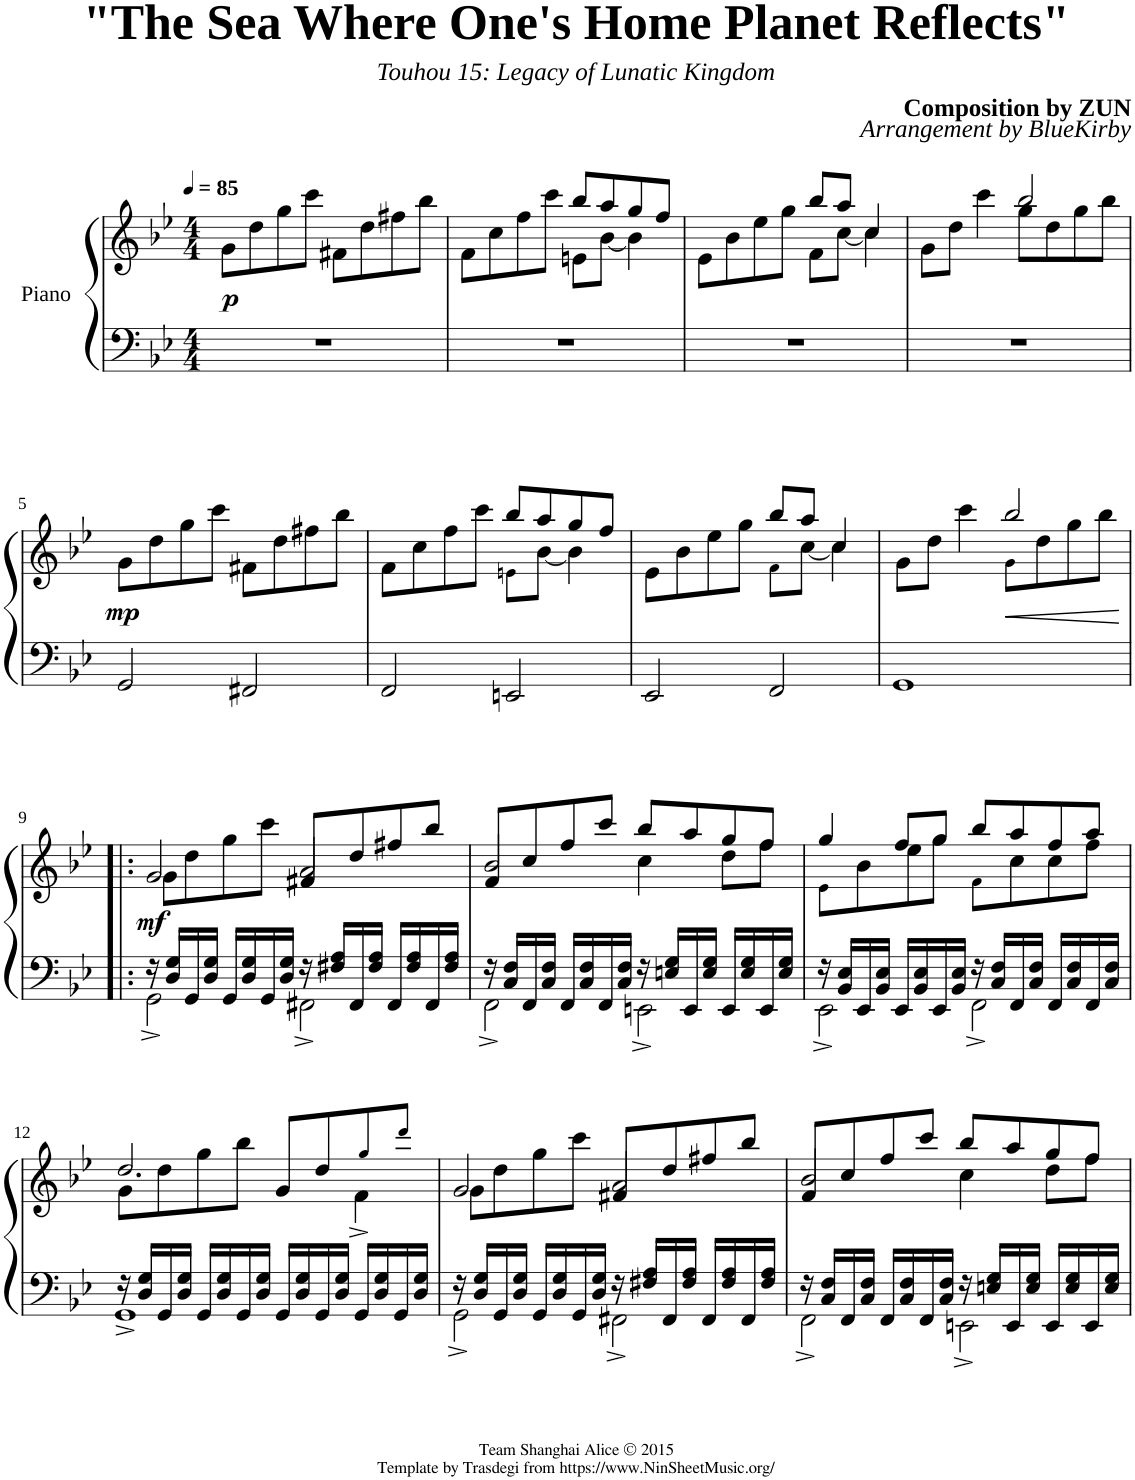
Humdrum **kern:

**kern	**kern	**dynam
*part1	*part1	*part1
*staff2	*staff1	*staff1/2
*I"Piano	*	*
*clefF4	*clefG2	*
*k[b-e-]	*k[b-e-]	*
*M4/4	*M4/4	*
*MM85	*MM85	*
=1	=1	=1
!	!	!LO:DY:b
1r	8g\L	p
.	8dd\	.
.	8gg\	.
.	8ccc\J	.
.	8f#X\L	.
.	8dd\	.
.	8ff#X\	.
.	8bb-\J	.
=2	=2	=2
*	*^	*
1r	8f\L	2ryy	.
.	8cc\	.	.
.	8ff\	.	.
.	8ccc\J	.	.
.	8bb-/L	8en\L	.
.	8aa/	[8b-\J	.
.	8gg/	4b-\]	.
.	8ff/J	.	.
=3	=3	=3	=3
1r	8e-\L	2ryy	.
.	8b-\	.	.
.	8ee-\	.	.
.	8gg\J	.	.
.	8bb-/L	8f\L	.
.	8aa/J	[8cc\J	.
.	4cc/	4cc\]	.
=4	=4	=4	=4
1r	8g\L	2ryy	.
.	8dd\J	.	.
.	4ccc\	.	.
.	2bb-/	8gg\L	.
.	.	8dd\	.
.	.	8gg\	.
.	.	8bb-\J	.
!!LO:LB:g=z
=5	=5	=5	=5
!	!	!	!LO:DY:b
*	*v	*v	*
2GG/	8g\L	mp
.	8dd\	.
.	8gg\	.
.	8ccc\J	.
2FF#X/	8f#X\L	.
.	8dd\	.
.	8ff#X\	.
.	8bb-\J	.
=6	=6	=6
*	*^	*
2FF/	8f\L	2ryy	.
.	8cc\	.	.
.	8ff\	.	.
.	8ccc\J	.	.
2EEn/	8bb-/L	8en!\L	.
.	8aa/	[8b-\J	.
.	8gg/	4b-\]	.
.	8ff/J	.	.
=7	=7	=7	=7
2EE-/	8e-\L	2ryy	.
.	8b-\	.	.
.	8ee-\	.	.
.	8gg\J	.	.
2FF/	8bb-/L	8f!\L	.
.	8aa/J	[8cc\J	.
.	4cc/	4cc\]	.
=8	=8	=8	=8
1GG	8g\L	2ryy	.
.	8dd\J	.	.
.	4ccc\	.	.
!	!	!	!LO:HP:b
.	2bb-/	8g!\L	<
.	.	8dd\	.
.	.	8gg\	.
.	.	8bb-\J	.
*	*v	*v	*
.	.	[
!!LO:LB:g=z
=9!|:	=9!|:	=9!|:
*^	*^	*
!	!	!	!	!LO:DY:b
16r	2GG^\	8g\L	2g^/	mf
16D/ 16G/LL	.	.	.	.
16GG/	.	8dd\	.	.
16D/ 16G/JJ	.	.	.	.
16GG/LL	.	8gg\	.	.
16D/ 16G/	.	.	.	.
16GG/	.	8ccc\J	.	.
16D/ 16G/JJ	.	.	.	.
16r	2FF#X^\	8f#X/L	2a^/	.
16F#X/ 16A/LL	.	.	.	.
16FF#/	.	8dd/	.	.
16F#/ 16A/JJ	.	.	.	.
16FF#/LL	.	8ff#X/	.	.
16F#/ 16A/	.	.	.	.
16FF#/	.	8bb-/J	.	.
16F#/ 16A/JJ	.	.	.	.
=10	=10	=10	=10	=10
16r	2FF^\	8f/L	2b-^/	.
16C/ 16F/LL	.	.	.	.
16FF/	.	8cc/	.	.
16C/ 16F/JJ	.	.	.	.
16FF/LL	.	8ff/	.	.
16C/ 16F/	.	.	.	.
16FF/	.	8ccc/J	.	.
16C/ 16F/JJ	.	.	.	.
16r	2EEn^\	8bb-/L	4cc^\	.
16En/ 16G/LL	.	.	.	.
16EE/	.	8aa/	.	.
16E/ 16G/JJ	.	.	.	.
16EE/LL	.	8gg/	8dd^\L	.
16E/ 16G/	.	.	.	.
16EE/	.	8ff/J	8ff^\J	.
16E/ 16G/JJ	.	.	.	.
=11	=11	=11	=11	=11
16r	2EE-^\	4gg^/	8e-!\L	.
16BB-/ 16E-/LL	.	.	.	.
16EE-/	.	.	8b-\	.
16BB-/ 16E-/JJ	.	.	.	.
16EE-/LL	.	8ff^/L	8ee-\	.
16BB-/ 16E-/	.	.	.	.
16EE-/	.	8gg^/J	8gg\J	.
16BB-/ 16E-/JJ	.	.	.	.
16r	2FF^\	8bb-^/L	8f!\L	.
16C/ 16F/LL	.	.	.	.
16FF/	.	8aa^/	8cc\	.
16C/ 16F/JJ	.	.	.	.
16FF/LL	.	8ff/	8cc^\	.
16C/ 16F/	.	.	.	.
16FF/	.	8aa/J	8ff^\J	.
16C/ 16F/JJ	.	.	.	.
!!LO:LB:g=z	!!
=12	=12	=12	=12	=12
16r	1GG^	8g\L	2.dd^/	.
16D/ 16G/LL	.	.	.	.
16GG/	.	8dd\	.	.
16D/ 16G/JJ	.	.	.	.
16GG/LL	.	8gg\	.	.
16D/ 16G/	.	.	.	.
16GG/	.	8bb-\J	.	.
16D/ 16G/JJ	.	.	.	.
16GG/LL	.	8g/L	.	.
16D/ 16G/	.	.	.	.
16GG/	.	8dd/	.	.
16D/ 16G/JJ	.	.	.	.
16GG/LL	.	8gg!/	4f^\	.
16D/ 16G/	.	.	.	.
16GG/	.	8ddd!/J	.	.
16D/ 16G/JJ	.	.	.	.
=13	=13	=13	=13	=13
16r	2GG^\	8g\L	2g^/	.
16D/ 16G/LL	.	.	.	.
16GG/	.	8dd\	.	.
16D/ 16G/JJ	.	.	.	.
16GG/LL	.	8gg\	.	.
16D/ 16G/	.	.	.	.
16GG/	.	8ccc\J	.	.
16D/ 16G/JJ	.	.	.	.
16r	2FF#X^\	8f#X/L	2a^/	.
16F#X/ 16A/LL	.	.	.	.
16FF#/	.	8dd/	.	.
16F#/ 16A/JJ	.	.	.	.
16FF#/LL	.	8ff#X/	.	.
16F#/ 16A/	.	.	.	.
16FF#/	.	8bb-/J	.	.
16F#/ 16A/JJ	.	.	.	.
=14	=14	=14	=14	=14
16r	2FF^\	8f/L	2b-^/	.
16C/ 16F/LL	.	.	.	.
16FF/	.	8cc/	.	.
16C/ 16F/JJ	.	.	.	.
16FF/LL	.	8ff/	.	.
16C/ 16F/	.	.	.	.
16FF/	.	8ccc/J	.	.
16C/ 16F/JJ	.	.	.	.
16r	2EEn^\	8bb-/L	4cc^\	.
16En/ 16G/LL	.	.	.	.
16EE/	.	8aa/	.	.
16E/ 16G/JJ	.	.	.	.
16EE/LL	.	8gg/	8dd^\L	.
16E/ 16G/	.	.	.	.
16EE/	.	8ff/J	8ff^\J	.
16E/ 16G/JJ	.	.	.	.
*v	*v	*	*	*
*	*v	*v	*
=	=	=
*-	*-	*-
